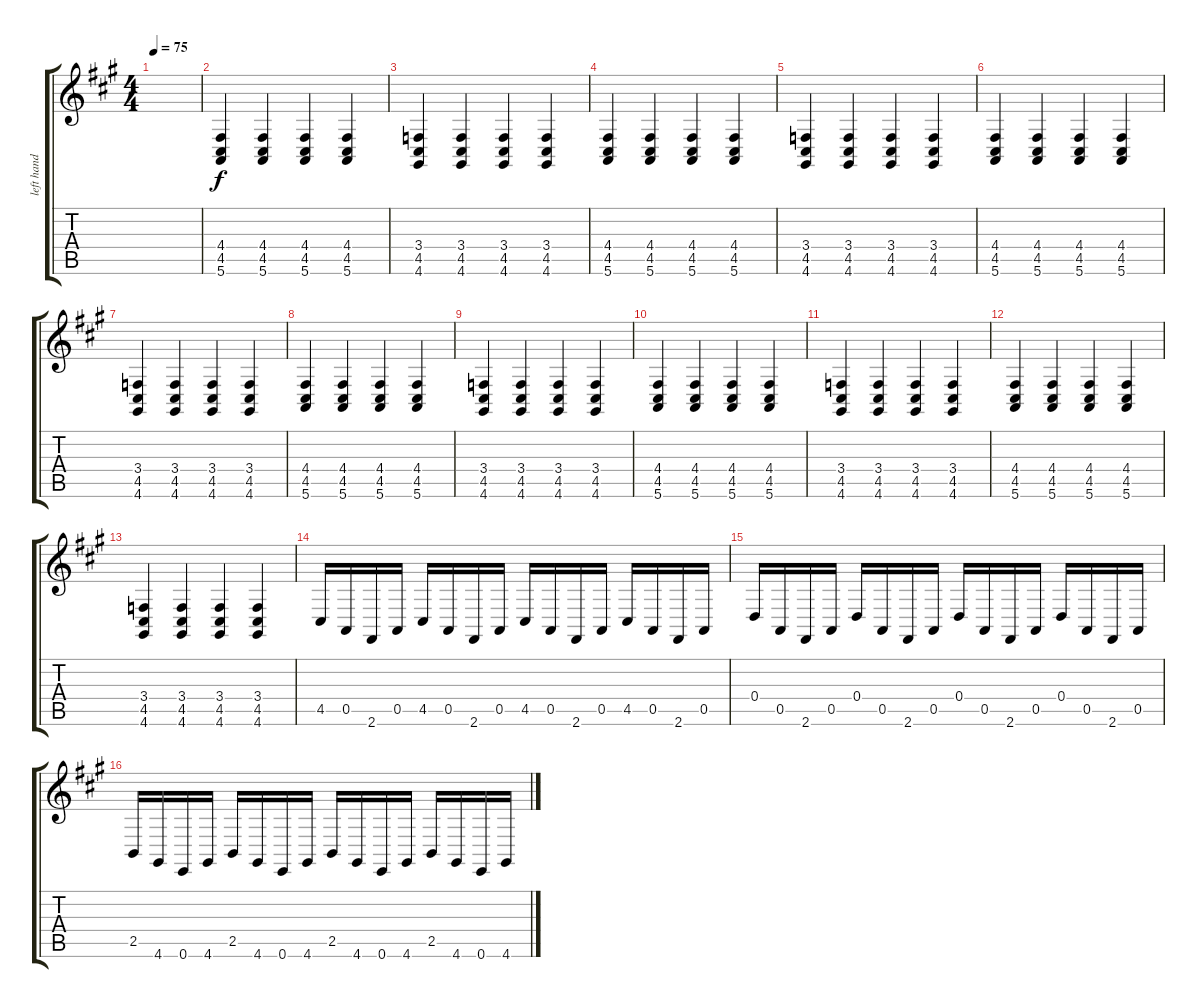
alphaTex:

\track ("left hand" "left hand") {instrument acousticgrandpiano}
\staff {score tabs}
\tuning (E4 B3 G3 D3 A2 E2) {hide}
\ts (4 4)
\tempo 75
\clef g2
\ks a
|
(4.4 4.5 5.6).4 (4.4 4.5 5.6).4 (4.4 4.5 5.6).4 (4.4 4.5 5.6).4 |
(3.4 4.5 4.6).4 (3.4 4.5 4.6).4 (3.4 4.5 4.6).4 (3.4 4.5 4.6).4 |
(4.4 4.5 5.6).4 (4.4 4.5 5.6).4 (4.4 4.5 5.6).4 (4.4 4.5 5.6).4 |
(3.4 4.5 4.6).4 (3.4 4.5 4.6).4 (3.4 4.5 4.6).4 (3.4 4.5 4.6).4 |
(4.4 4.5 5.6).4 (4.4 4.5 5.6).4 (4.4 4.5 5.6).4 (4.4 4.5 5.6).4 |
(3.4 4.5 4.6).4 (3.4 4.5 4.6).4 (3.4 4.5 4.6).4 (3.4 4.5 4.6).4 |
(4.4 4.5 5.6).4 (4.4 4.5 5.6).4 (4.4 4.5 5.6).4 (4.4 4.5 5.6).4 |
(3.4 4.5 4.6).4 (3.4 4.5 4.6).4 (3.4 4.5 4.6).4 (3.4 4.5 4.6).4 |
(4.4 4.5 5.6).4 (4.4 4.5 5.6).4 (4.4 4.5 5.6).4 (4.4 4.5 5.6).4 |
(3.4 4.5 4.6).4 (3.4 4.5 4.6).4 (3.4 4.5 4.6).4 (3.4 4.5 4.6).4 |
(4.4 4.5 5.6).4 (4.4 4.5 5.6).4 (4.4 4.5 5.6).4 (4.4 4.5 5.6).4 |
(3.4 4.5 4.6).4 (3.4 4.5 4.6).4 (3.4 4.5 4.6).4 (3.4 4.5 4.6).4 |
4.5.16 0.5.16 2.6.16 0.5.16 4.5.16 0.5.16 2.6.16 0.5.16 4.5.16 0.5.16 2.6.16 0.5.16 4.5.16 0.5.16 2.6.16 0.5.16 |
0.4.16 0.5.16 2.6.16 0.5.16 0.4.16 0.5.16 2.6.16 0.5.16 0.4.16 0.5.16 2.6.16 0.5.16 0.4.16 0.5.16 2.6.16 0.5.16 |
2.5.16 4.6.16 0.6.16 4.6.16 2.5.16 4.6.16 0.6.16 4.6.16 2.5.16 4.6.16 0.6.16 4.6.16 2.5.16 4.6.16 0.6.16 4.6.16
